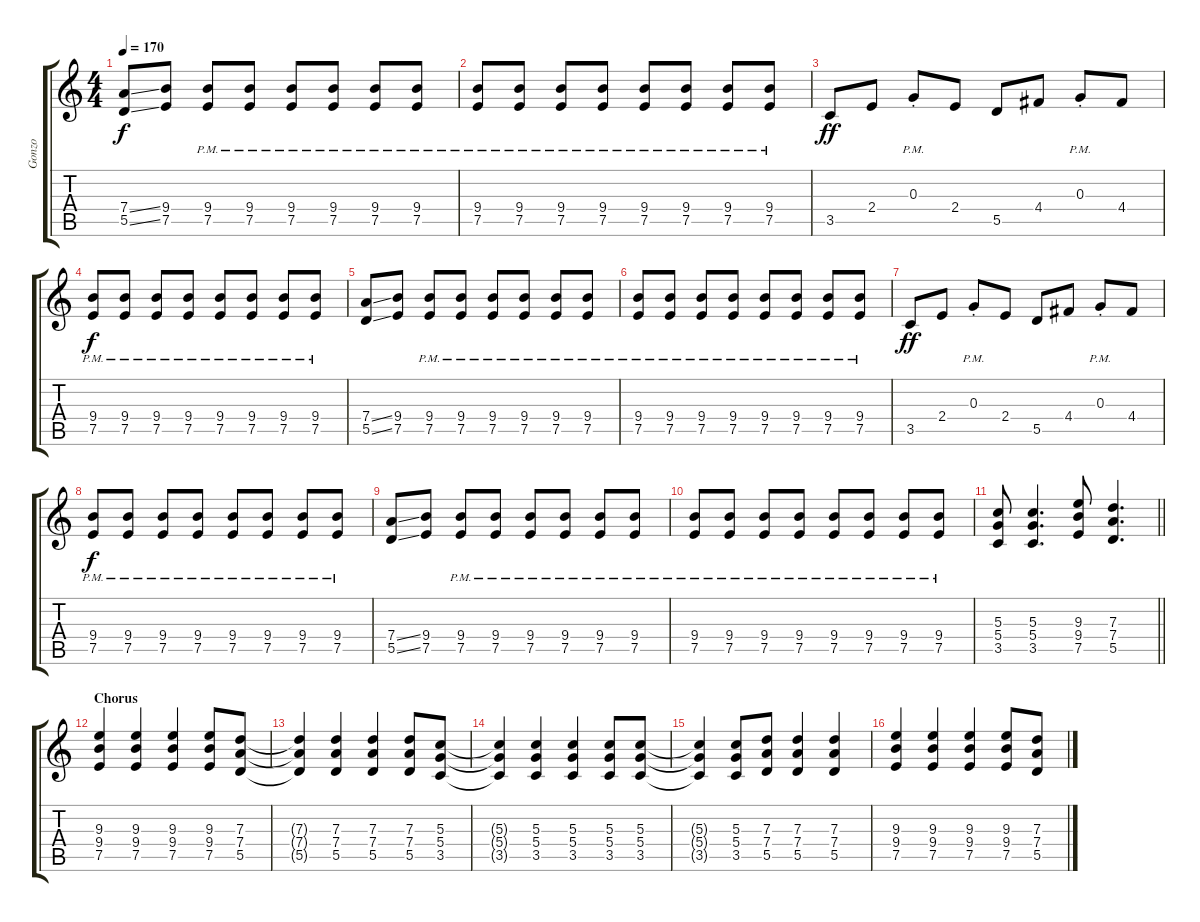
\track ("Gonzo" "Gonzo") {instrument distortionguitar}
\staff {score tabs}
\tuning (E4 B3 G3 D3 A2 E2) {hide}
\ts (4 4)
\tempo 170
\clef g2
\ks c
(7.4{ss} 5.5{ss}).8{dy f} (9.4 7.5).8 (9.4{pm} 7.5{pm}).8 (9.4{pm} 7.5{pm}).8 (9.4{pm} 7.5{pm}).8 (9.4{pm} 7.5{pm}).8 (9.4{pm} 7.5{pm}).8 (9.4{pm} 7.5{pm}).8 |
(9.4{pm} 7.5{pm}).8 (9.4{pm} 7.5{pm}).8 (9.4{pm} 7.5{pm}).8 (9.4{pm} 7.5{pm}).8 (9.4{pm} 7.5{pm}).8 (9.4{pm} 7.5{pm}).8 (9.4{pm} 7.5{pm}).8 (9.4{pm} 7.5{pm}).8 |
3.5.8{dy ff} 2.4.8 0.3{pm st}.8 2.4.8 5.5.8 4.4.8 0.3{pm st}.8 4.4.8 |
(9.4{pm} 7.5{pm}).8{dy f} (9.4{pm} 7.5{pm}).8 (9.4{pm} 7.5{pm}).8 (9.4{pm} 7.5{pm}).8 (9.4{pm} 7.5{pm}).8 (9.4{pm} 7.5{pm}).8 (9.4{pm} 7.5{pm}).8 (9.4{pm} 7.5{pm}).8 |
(7.4{ss} 5.5{ss}).8 (9.4 7.5).8 (9.4{pm} 7.5{pm}).8 (9.4{pm} 7.5{pm}).8 (9.4{pm} 7.5{pm}).8 (9.4{pm} 7.5{pm}).8 (9.4{pm} 7.5{pm}).8 (9.4{pm} 7.5{pm}).8 |
(9.4{pm} 7.5{pm}).8 (9.4{pm} 7.5{pm}).8 (9.4{pm} 7.5{pm}).8 (9.4{pm} 7.5{pm}).8 (9.4{pm} 7.5{pm}).8 (9.4{pm} 7.5{pm}).8 (9.4{pm} 7.5{pm}).8 (9.4{pm} 7.5{pm}).8 |
3.5.8{dy ff} 2.4.8 0.3{pm st}.8 2.4.8 5.5.8 4.4.8 0.3{pm st}.8 4.4.8 |
(9.4{pm} 7.5{pm}).8{dy f} (9.4{pm} 7.5{pm}).8 (9.4{pm} 7.5{pm}).8 (9.4{pm} 7.5{pm}).8 (9.4{pm} 7.5{pm}).8 (9.4{pm} 7.5{pm}).8 (9.4{pm} 7.5{pm}).8 (9.4{pm} 7.5{pm}).8 |
(7.4{ss} 5.5{ss}).8 (9.4 7.5).8 (9.4{pm} 7.5{pm}).8 (9.4{pm} 7.5{pm}).8 (9.4{pm} 7.5{pm}).8 (9.4{pm} 7.5{pm}).8 (9.4{pm} 7.5{pm}).8 (9.4{pm} 7.5{pm}).8 |
(9.4{pm} 7.5{pm}).8 (9.4{pm} 7.5{pm}).8 (9.4{pm} 7.5{pm}).8 (9.4{pm} 7.5{pm}).8 (9.4{pm} 7.5{pm}).8 (9.4{pm} 7.5{pm}).8 (9.4{pm} 7.5{pm}).8 (9.4{pm} 7.5{pm}).8 |
\barLineRight lightlight
(5.3 5.4 3.5).8 (5.3 5.4 3.5).4{d} (9.3 9.4 7.5).8 (7.3 7.4 5.5).4{d} |
\section ("" "Chorus")
(9.3 9.4 7.5).4 (9.3 9.4 7.5).4 (9.3 9.4 7.5).4 (9.3 9.4 7.5).8 (7.3 7.4 5.5).8 |
(7.3{t} 7.4{t} 5.5{t}).4 (7.3 7.4 5.5).4 (7.3 7.4 5.5).4 (7.3 7.4 5.5).8 (5.3 5.4 3.5).8 |
(5.3{t} 5.4{t} 3.5{t}).4 (5.3 5.4 3.5).4 (5.3 5.4 3.5).4 (5.3 5.4 3.5).8 (5.3 5.4 3.5).8 |
(5.3{t} 5.4{t} 3.5{t}).4 (5.3 5.4 3.5).8 (7.3 7.4 5.5).8 (7.3 7.4 5.5).4 (7.3 7.4 5.5).4 |
(9.3 9.4 7.5).4 (9.3 9.4 7.5).4 (9.3 9.4 7.5).4 (9.3 9.4 7.5).8 (7.3 7.4 5.5).8
